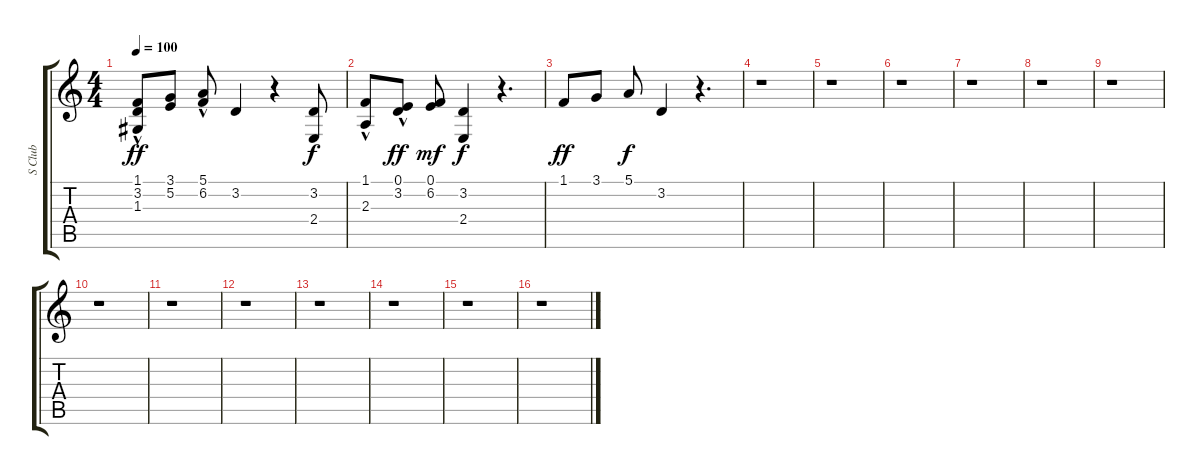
\track ("S Club" "S Club") {instrument voiceoohs}
\staff {score tabs}
\tuning (E4 B3 G3 D3 A2 E2) {hide}
\ts (4 4)
\tempo 100
\clef g2
\ks c
(1.1 3.2{hac} 1.3).8{dy ff} (3.1 5.2).8 (5.1 6.2{hac}).8 3.2.4 r.4 (3.2 2.4).8{dy f} |
(1.1{hac} 2.3).8 (0.1 3.2{hac}).8{dy ff} (0.1 6.2).8{dy mf} (3.2 2.4).4{dy f} r.4{d} |
1.1.8{dy ff} 3.1.8 5.1.8{dy f} 3.2.4 r.4{d} |
r.1 |
r.1 |
r.1 |
r.1 |
r.1 |
r.1 |
r.1 |
r.1 |
r.1 |
r.1 |
r.1 |
r.1 |
r.1
